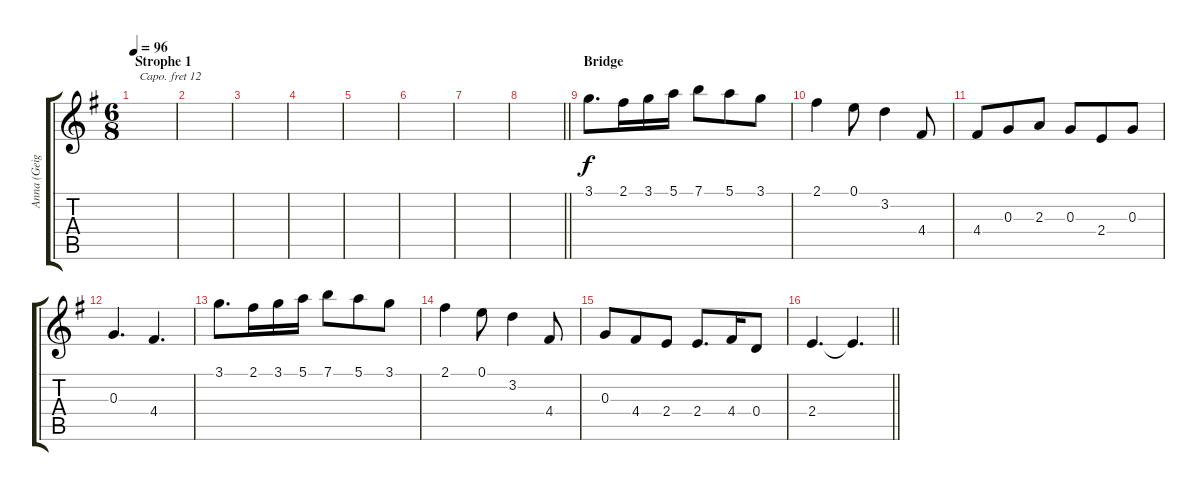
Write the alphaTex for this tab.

\track ("Anna (Geige)" "Anna (Geig") {instrument violin}
\staff {score tabs}
\capo 12
\tuning (E4 B3 G3 D3 A2 E2) {hide}
\ts (6 8)
\section ("" "Strophe 1")
\tempo 96
\clef g2
\ks g
|
|
|
|
|
|
|
\barLineRight lightlight
|
\section ("" "Bridge")
3.1.8{d} 2.1.16 3.1.16 5.1.16 7.1.8 5.1.8 3.1.8 |
2.1.4 0.1.8 3.2.4 4.4.8 |
4.4.8 0.3.8 2.3.8 0.3.8 2.4.8 0.3.8 |
0.3.4{d} 4.4.4{d} |
3.1.8{d} 2.1.16 3.1.16 5.1.16 7.1.8 5.1.8 3.1.8 |
2.1.4 0.1.8 3.2.4 4.4.8 |
0.3.8 4.4.8 2.4.8 2.4.8{d} 4.4.16 0.4.8 |
\barLineRight lightlight
2.4.4{d} 2.4{t}.4{d}
